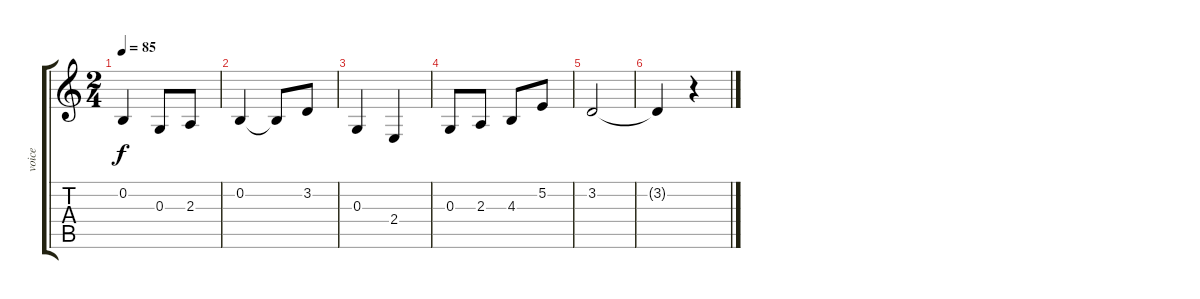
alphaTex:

\track ("voice" "voice") {instrument violin}
\staff {score tabs}
\tuning (E4 B3 G3 D3 A2 E2) {hide}
\ts (2 4)
\tempo 85
\clef g2
\ks c
0.2.4{dy f} 0.3.8 2.3.8 |
0.2.4 0.2{t}.8 3.2.8 |
0.3.4 2.4.4 |
0.3.8 2.3.8 4.3.8 5.2.8 |
3.2.2 |
3.2{t}.4 r.4
